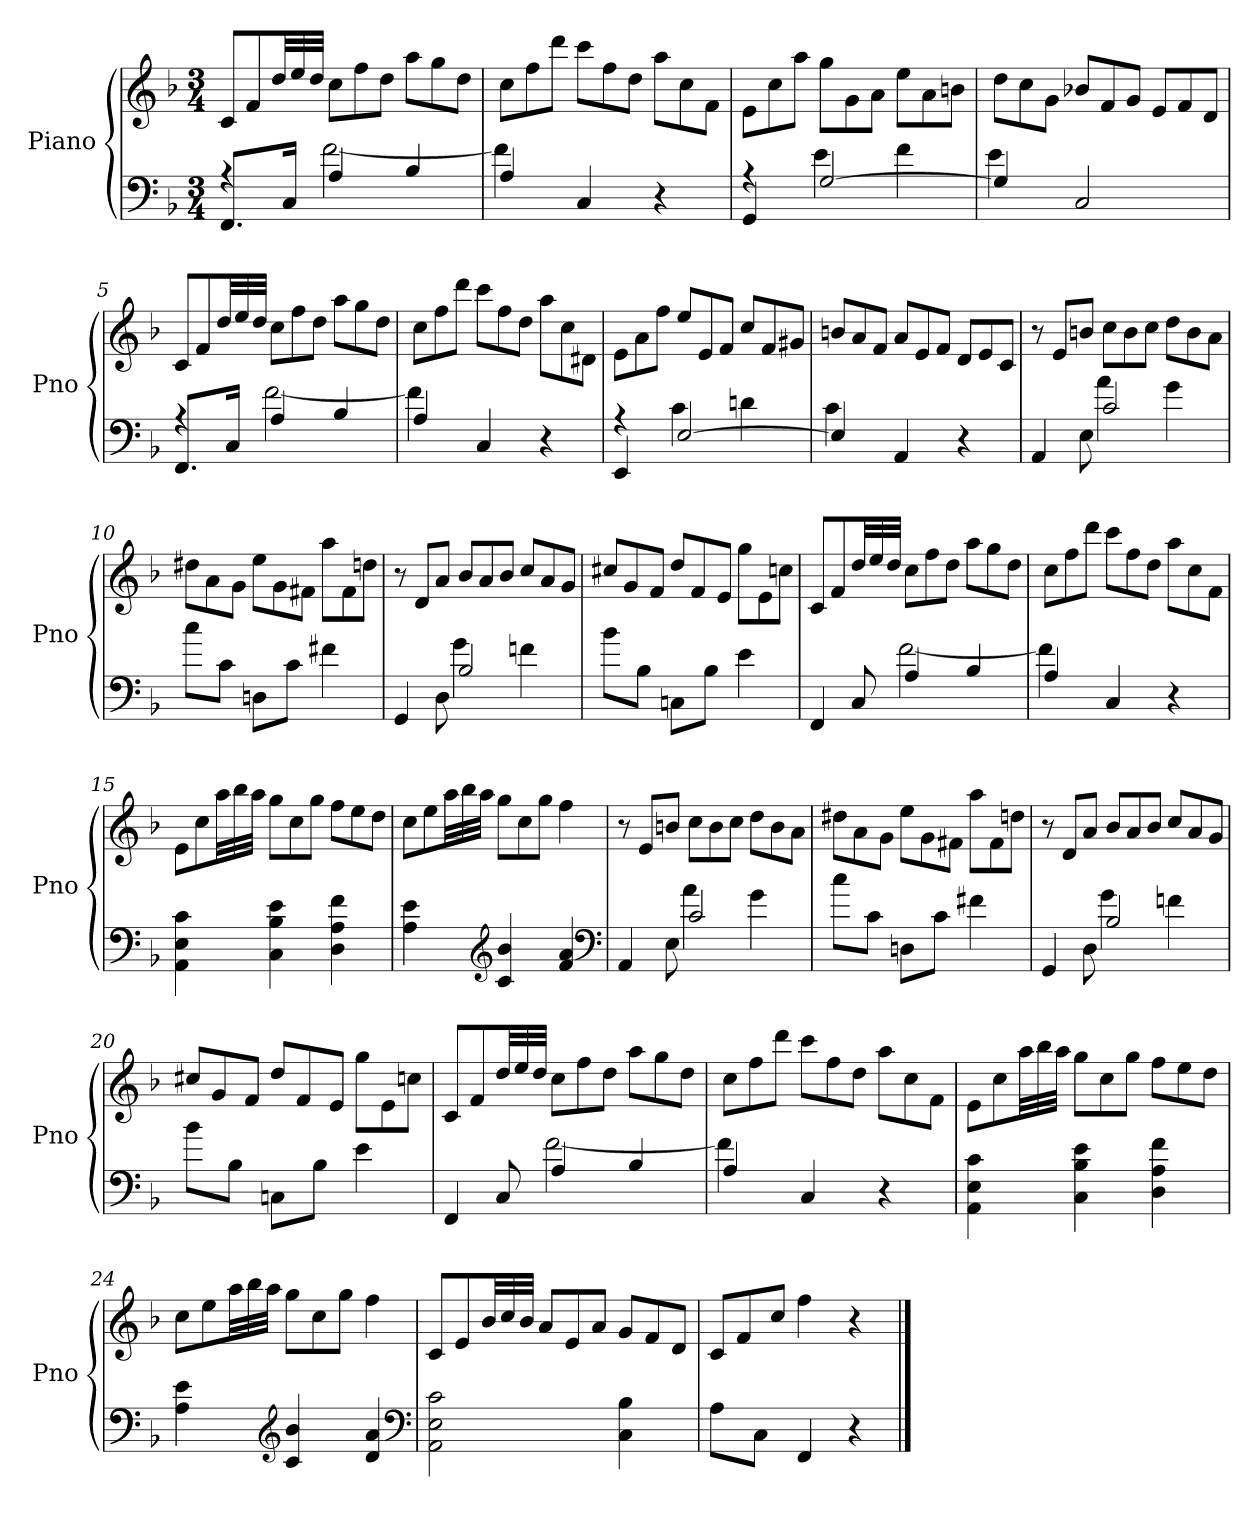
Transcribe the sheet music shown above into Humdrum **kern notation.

**kern	**kern
*part1	*part1
*staff2	*staff1
*I"Piano	*
*I'Pno	*
*clefF4	*clefG2
*k[b-]	*k[b-]
*F:	*F:
*M3/4	*M3/4
=1	=1
*^	*
*	*	*Xtuplet
8.FFL	4rA	12cL
.	.	12f
.	.	36ddLL
16CJk	.	.
.	.	36ee
.	.	36ddJJJ
4A	[2f	12ccL
.	.	12ff
.	.	12ddJ
4B-	.	12aaL
.	.	12gg
.	.	12ddJ
=2	=2	=2
4A	4f]	12ccL
.	.	12ff
.	.	12dddJ
4C	2ryy	12cccL
.	.	12ff
.	.	12ddJ
4r	.	12aaL
.	.	12cc
.	.	12fJ
=3	=3	=3
4GG	4rA	12eL
.	.	12cc
.	.	12aaJ
[2G	4e	12ggL
.	.	12g
.	.	12aJ
.	4f	12eeL
.	.	12a
.	.	12bnJ
=4	=4	=4
4G]	4e	12ddL
.	.	12cc
.	.	12gJ
2C	2ryy	12b-XL
.	.	12f
.	.	12gJ
.	.	12eL
.	.	12f
.	.	12dJ
=5	=5	=5
8.FFL	4rA	12cL
.	.	12f
.	.	36ddLL
16CJk	.	.
.	.	36ee
.	.	36ddJJJ
4A	[2f	12ccL
.	.	12ff
.	.	12ddJ
4B-	.	12aaL
.	.	12gg
.	.	12ddJ
=6	=6	=6
4A	4f]	12ccL
.	.	12ff
.	.	12dddJ
4C	2ryy	12cccL
.	.	12ff
.	.	12ddJ
4r	.	12aaL
.	.	12cc
.	.	12d#XJ
=7	=7	=7
4EE	4rA	12eL
.	.	12a
.	.	12ffJ
[2E	4c	12eeL
.	.	12e
.	.	12fJ
.	4dn	12ccL
.	.	12f
.	.	12g#XJ
=8	=8	=8
4E]	4c	12bnL
.	.	12a
.	.	12fJ
4AA	2ryy	12aL
.	.	12e
.	.	12fJ
4r	.	12dL
.	.	12e
.	.	12cJ
=9	=9	=9
*Xtuplet	*	*
6AA	4ryy	12r
.	.	12eL
12E\	.	12bnJ
2c	4a	12ccL
.	.	12b
.	.	12ccJ
.	4g	12ddL
.	.	12b
.	.	12aJ
*v	*v	*
=10	=10
8ccL	12dd#XL
.	12a
8cJ	.
.	12gJ
8DnL	12eeL
.	12g
8cJ	.
.	12f#XJ
4f#X	12aaL
.	12f#
.	12ddnJ
=11	=11
*^	*
6GG	4ryy	12r
.	.	12dL
12D\	.	12aJ
2B-	4g	12b-L
.	.	12a
.	.	12b-J
.	4fn	12ccL
.	.	12a
.	.	12gJ
*v	*v	*
=12	=12
8b-L	12cc#XL
.	12g
8B-J	.
.	12fJ
8CnL	12ddL
.	12f
8B-J	.
.	12eJ
4e	12ggL
.	12e
.	12ccnJ
=13	=13
*^	*
6FF	4ryy	12cL
.	.	12f
12C	.	36ddLL
.	.	36ee
.	.	36ddJJJ
4A	[2f	12ccL
.	.	12ff
.	.	12ddJ
4B-	.	12aaL
.	.	12gg
.	.	12ddJ
=14	=14	=14
4A	4f]	12ccL
.	.	12ff
.	.	12dddJ
4C	2ryy	12cccL
.	.	12ff
.	.	12ddJ
4r	.	12aaL
.	.	12cc
.	.	12fJ
*v	*v	*
=15	=15
4AA 4E 4c	12eL
.	12cc
.	36aaLL
.	36bb-
.	36aaJJJ
4C 4B- 4e	12ggL
.	12cc
.	12ggJ
4D 4A 4f	12ffL
.	12ee
.	12ddJ
=16	=16
4A 4e	12ccL
.	12ee
.	36aaLL
.	36bb-
.	36aaJJJ
*clefG2	*
4c 4b-	12ggL
.	12cc
.	12ggJ
4f 4a	4ff
*clefF4	*
=17	=17
*^	*
6AA	4ryy	12r
.	.	12eL
12E\	.	12bnJ
2c	4a	12ccL
.	.	12b
.	.	12ccJ
.	4g	12ddL
.	.	12b
.	.	12aJ
*v	*v	*
=18	=18
8ccL	12dd#XL
.	12a
8cJ	.
.	12gJ
8DnL	12eeL
.	12g
8cJ	.
.	12f#XJ
4f#X	12aaL
.	12f#
.	12ddnJ
=19	=19
*^	*
6GG	4ryy	12r
.	.	12dL
12D\	.	12aJ
2B-	4g	12b-L
.	.	12a
.	.	12b-J
.	4fn	12ccL
.	.	12a
.	.	12gJ
*v	*v	*
=20	=20
8b-L	12cc#XL
.	12g
8B-J	.
.	12fJ
8CnL	12ddL
.	12f
8B-J	.
.	12eJ
4e	12ggL
.	12e
.	12ccnJ
=21	=21
*^	*
6FF	4ryy	12cL
.	.	12f
12C	.	36ddLL
.	.	36ee
.	.	36ddJJJ
4A	[2f	12ccL
.	.	12ff
.	.	12ddJ
4B-	.	12aaL
.	.	12gg
.	.	12ddJ
=22	=22	=22
4A	4f]	12ccL
.	.	12ff
.	.	12dddJ
4C	2ryy	12cccL
.	.	12ff
.	.	12ddJ
4r	.	12aaL
.	.	12cc
.	.	12fJ
*v	*v	*
=23	=23
4AA 4E 4c	12eL
.	12cc
.	36aaLL
.	36bb-
.	36aaJJJ
4C 4B- 4e	12ggL
.	12cc
.	12ggJ
4D 4A 4f	12ffL
.	12ee
.	12ddJ
=24	=24
4A 4e	12ccL
.	12ee
.	36aaLL
.	36bb-
.	36aaJJJ
*clefG2	*
4c 4b-	12ggL
.	12cc
.	12ggJ
4d 4a	4ff
*clefF4	*
=25	=25
2AA 2E 2c	12cL
.	12e
.	36b-LL
.	36cc
.	36b-JJJ
.	12aL
.	12e
.	12aJ
4C 4B-	12gL
.	12f
.	12dJ
=26	=26
8AL	12cL
.	12f
8CJ	.
.	12ccJ
4FF	4ff
4r	4r
==	==
*-	*-
